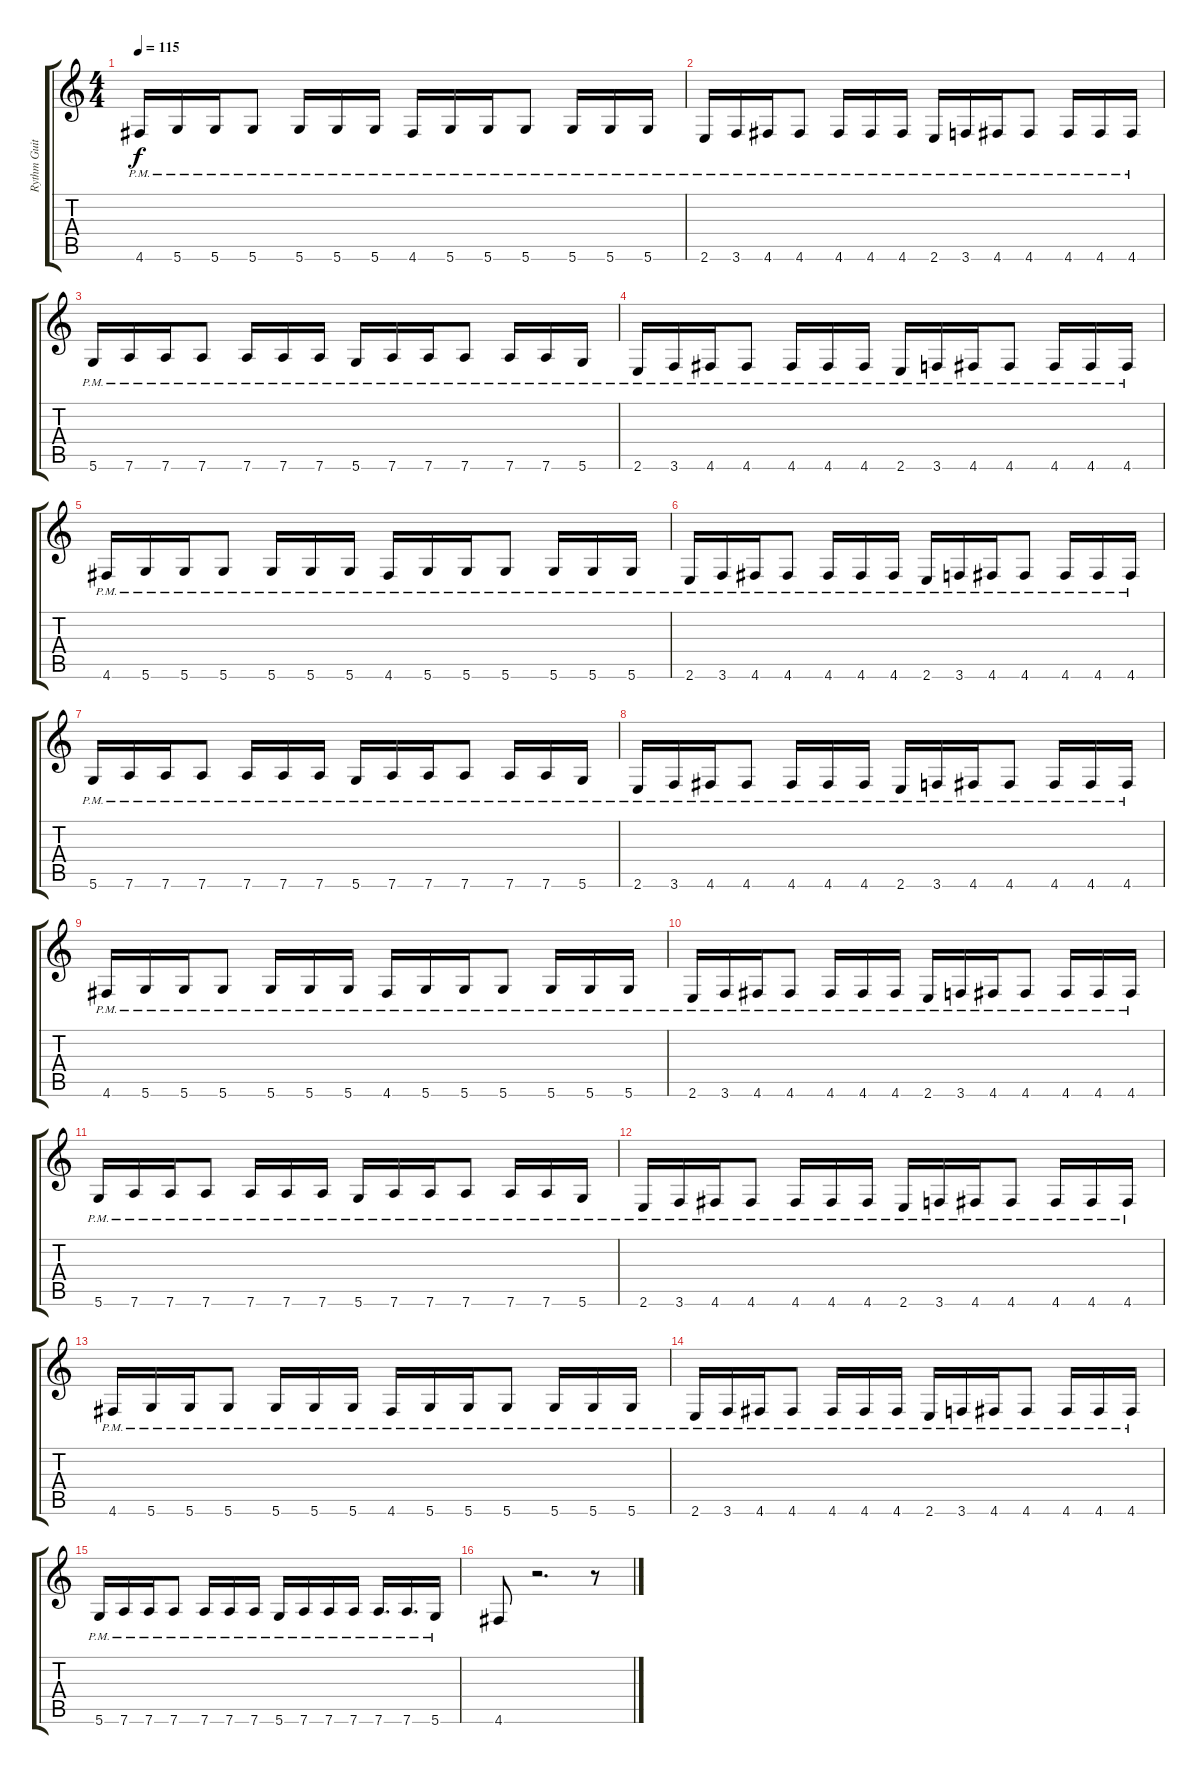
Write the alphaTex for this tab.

\track ("Rythm Guitar 2" "Rythm Guit") {instrument distortionguitar}
\staff {score tabs}
\tuning (E4 B3 G3 D3 A2 D2) {hide}
\ts (4 4)
\tempo 115
\clef g2
\ks c
4.6{pm}.16{dy f} 5.6{pm}.16 5.6{pm}.16 5.6{pm}.8 5.6{pm}.16 5.6{pm}.16 5.6{pm}.16 4.6{pm}.16 5.6{pm}.16 5.6{pm}.16 5.6{pm}.8 5.6{pm}.16 5.6{pm}.16 5.6{pm}.16 |
2.6{pm}.16 3.6{pm}.16 4.6{pm}.16 4.6{pm}.8 4.6{pm}.16 4.6{pm}.16 4.6{pm}.16 2.6{pm}.16 3.6{pm}.16 4.6{pm}.16 4.6{pm}.8 4.6{pm}.16 4.6{pm}.16 4.6{pm}.16 |
5.6{pm}.16 7.6{pm}.16 7.6{pm}.16 7.6{pm}.8 7.6{pm}.16 7.6{pm}.16 7.6{pm}.16 5.6{pm}.16 7.6{pm}.16 7.6{pm}.16 7.6{pm}.8 7.6{pm}.16 7.6{pm}.16 5.6{pm}.16 |
2.6{pm}.16 3.6{pm}.16 4.6{pm}.16 4.6{pm}.8 4.6{pm}.16 4.6{pm}.16 4.6{pm}.16 2.6{pm}.16 3.6{pm}.16 4.6{pm}.16 4.6{pm}.8 4.6{pm}.16 4.6{pm}.16 4.6{pm}.16 |
4.6{pm}.16 5.6{pm}.16 5.6{pm}.16 5.6{pm}.8 5.6{pm}.16 5.6{pm}.16 5.6{pm}.16 4.6{pm}.16 5.6{pm}.16 5.6{pm}.16 5.6{pm}.8 5.6{pm}.16 5.6{pm}.16 5.6{pm}.16 |
2.6{pm}.16 3.6{pm}.16 4.6{pm}.16 4.6{pm}.8 4.6{pm}.16 4.6{pm}.16 4.6{pm}.16 2.6{pm}.16 3.6{pm}.16 4.6{pm}.16 4.6{pm}.8 4.6{pm}.16 4.6{pm}.16 4.6{pm}.16 |
5.6{pm}.16 7.6{pm}.16 7.6{pm}.16 7.6{pm}.8 7.6{pm}.16 7.6{pm}.16 7.6{pm}.16 5.6{pm}.16 7.6{pm}.16 7.6{pm}.16 7.6{pm}.8 7.6{pm}.16 7.6{pm}.16 5.6{pm}.16 |
2.6{pm}.16 3.6{pm}.16 4.6{pm}.16 4.6{pm}.8 4.6{pm}.16 4.6{pm}.16 4.6{pm}.16 2.6{pm}.16 3.6{pm}.16 4.6{pm}.16 4.6{pm}.8 4.6{pm}.16 4.6{pm}.16 4.6{pm}.16 |
4.6{pm}.16 5.6{pm}.16 5.6{pm}.16 5.6{pm}.8 5.6{pm}.16 5.6{pm}.16 5.6{pm}.16 4.6{pm}.16 5.6{pm}.16 5.6{pm}.16 5.6{pm}.8 5.6{pm}.16 5.6{pm}.16 5.6{pm}.16 |
2.6{pm}.16 3.6{pm}.16 4.6{pm}.16 4.6{pm}.8 4.6{pm}.16 4.6{pm}.16 4.6{pm}.16 2.6{pm}.16 3.6{pm}.16 4.6{pm}.16 4.6{pm}.8 4.6{pm}.16 4.6{pm}.16 4.6{pm}.16 |
5.6{pm}.16 7.6{pm}.16 7.6{pm}.16 7.6{pm}.8 7.6{pm}.16 7.6{pm}.16 7.6{pm}.16 5.6{pm}.16 7.6{pm}.16 7.6{pm}.16 7.6{pm}.8 7.6{pm}.16 7.6{pm}.16 5.6{pm}.16 |
2.6{pm}.16 3.6{pm}.16 4.6{pm}.16 4.6{pm}.8 4.6{pm}.16 4.6{pm}.16 4.6{pm}.16 2.6{pm}.16 3.6{pm}.16 4.6{pm}.16 4.6{pm}.8 4.6{pm}.16 4.6{pm}.16 4.6{pm}.16 |
4.6{pm}.16 5.6{pm}.16 5.6{pm}.16 5.6{pm}.8 5.6{pm}.16 5.6{pm}.16 5.6{pm}.16 4.6{pm}.16 5.6{pm}.16 5.6{pm}.16 5.6{pm}.8 5.6{pm}.16 5.6{pm}.16 5.6{pm}.16 |
2.6{pm}.16 3.6{pm}.16 4.6{pm}.16 4.6{pm}.8 4.6{pm}.16 4.6{pm}.16 4.6{pm}.16 2.6{pm}.16 3.6{pm}.16 4.6{pm}.16 4.6{pm}.8 4.6{pm}.16 4.6{pm}.16 4.6{pm}.16 |
5.6{pm}.16 7.6{pm}.16 7.6{pm}.16 7.6{pm}.8 7.6{pm}.16 7.6{pm}.16 7.6{pm}.16 5.6{pm}.16 7.6{pm}.16 7.6{pm}.16 7.6{pm}.16 7.6{pm}.16{d} 7.6{pm}.16{d} 5.6{pm}.16 |
4.6.8 r.2{d} r.8
